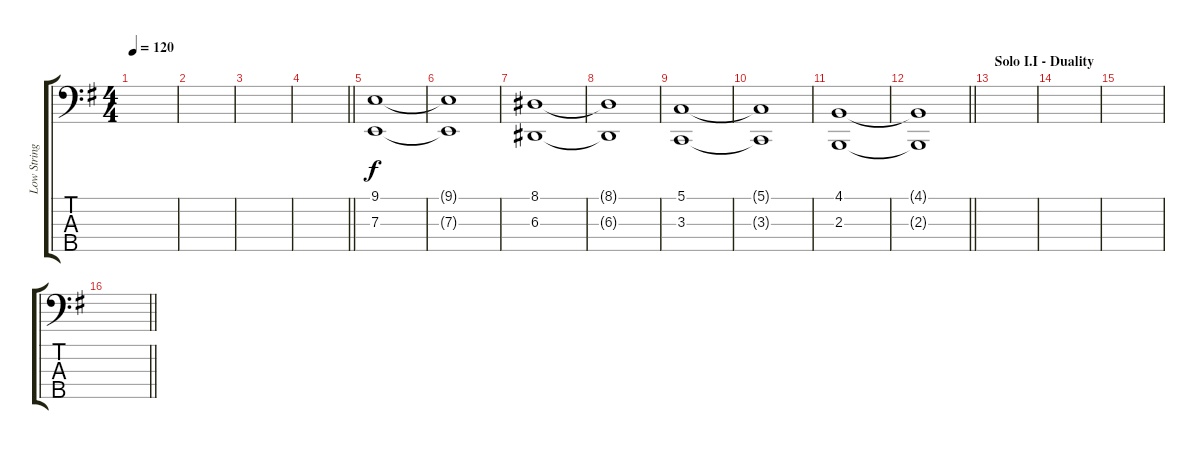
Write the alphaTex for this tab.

\track ("Low Strings Standard" "Low String") {instrument stringensemble1}
\staff {score tabs}
\tuning (G2 D2 A1 E1 B0) {hide}
\ts (4 4)
\tempo 120
\clef f4
\ks eminor
|
|
|
\barLineRight lightlight
|
(9.1 7.3).1{instrument stringensemble2} |
(9.1{t} 7.3{t}).1 |
(8.1 6.3).1 |
(8.1{t} 6.3{t}).1 |
(5.1 3.3).1 |
(5.1{t} 3.3{t}).1 |
(4.1 2.3).1 |
\barLineRight lightlight
(4.1{t} 2.3{t}).1 |
\section ("" "Solo I.I - Duality")
|
|
|
\barLineRight lightlight
